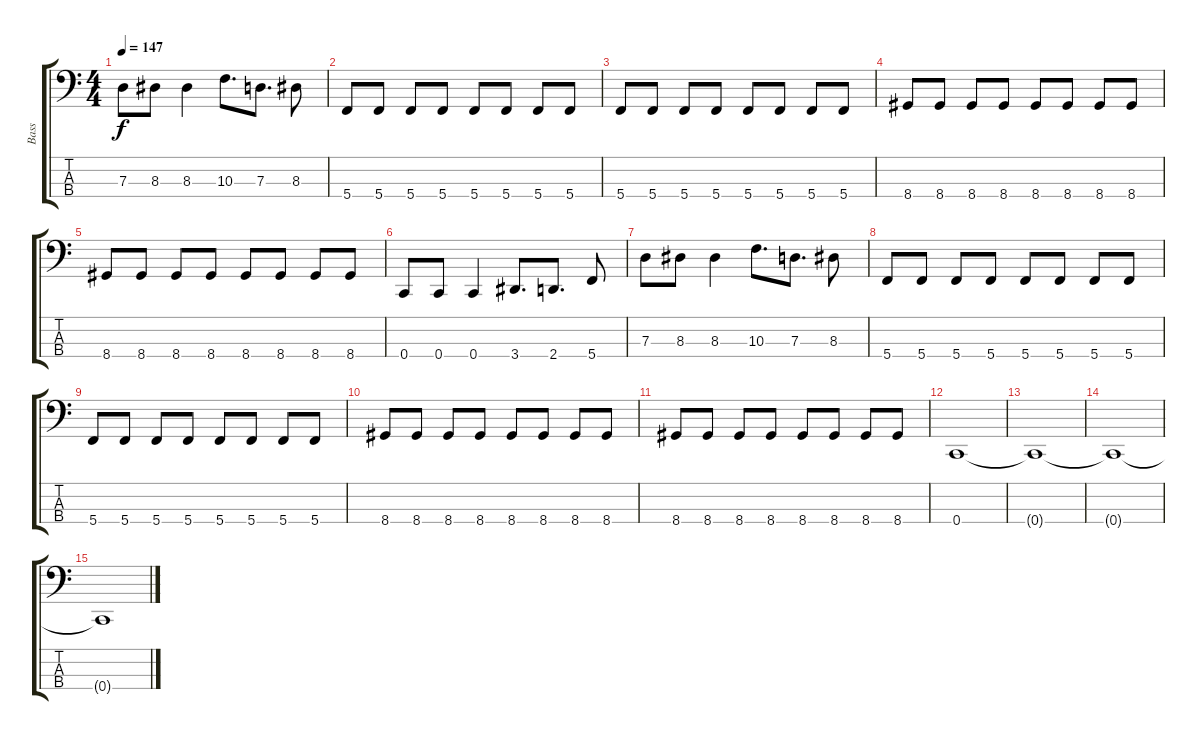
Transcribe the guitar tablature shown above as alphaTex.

\track ("Bass" "Bass") {instrument electricbasspick}
\staff {score tabs}
\tuning (F2 C2 G1 C1) {hide}
\ts (4 4)
\tempo 147
\clef f4
\ks c
7.3.8{dy f} 8.3.8 8.3.4 10.3.8{d} 7.3.8{d} 8.3.8 |
5.4.8 5.4.8 5.4.8 5.4.8 5.4.8 5.4.8 5.4.8 5.4.8 |
5.4.8 5.4.8 5.4.8 5.4.8 5.4.8 5.4.8 5.4.8 5.4.8 |
8.4.8 8.4.8 8.4.8 8.4.8 8.4.8 8.4.8 8.4.8 8.4.8 |
8.4.8 8.4.8 8.4.8 8.4.8 8.4.8 8.4.8 8.4.8 8.4.8 |
0.4.8 0.4.8 0.4.4 3.4.8{d} 2.4.8{d} 5.4.8 |
7.3.8 8.3.8 8.3.4 10.3.8{d} 7.3.8{d} 8.3.8 |
5.4.8 5.4.8 5.4.8 5.4.8 5.4.8 5.4.8 5.4.8 5.4.8 |
5.4.8 5.4.8 5.4.8 5.4.8 5.4.8 5.4.8 5.4.8 5.4.8 |
8.4.8 8.4.8 8.4.8 8.4.8 8.4.8 8.4.8 8.4.8 8.4.8 |
8.4.8 8.4.8 8.4.8 8.4.8 8.4.8 8.4.8 8.4.8 8.4.8 |
0.4.1 |
0.4{t}.1 |
0.4{t}.1 |
0.4{t}.1
